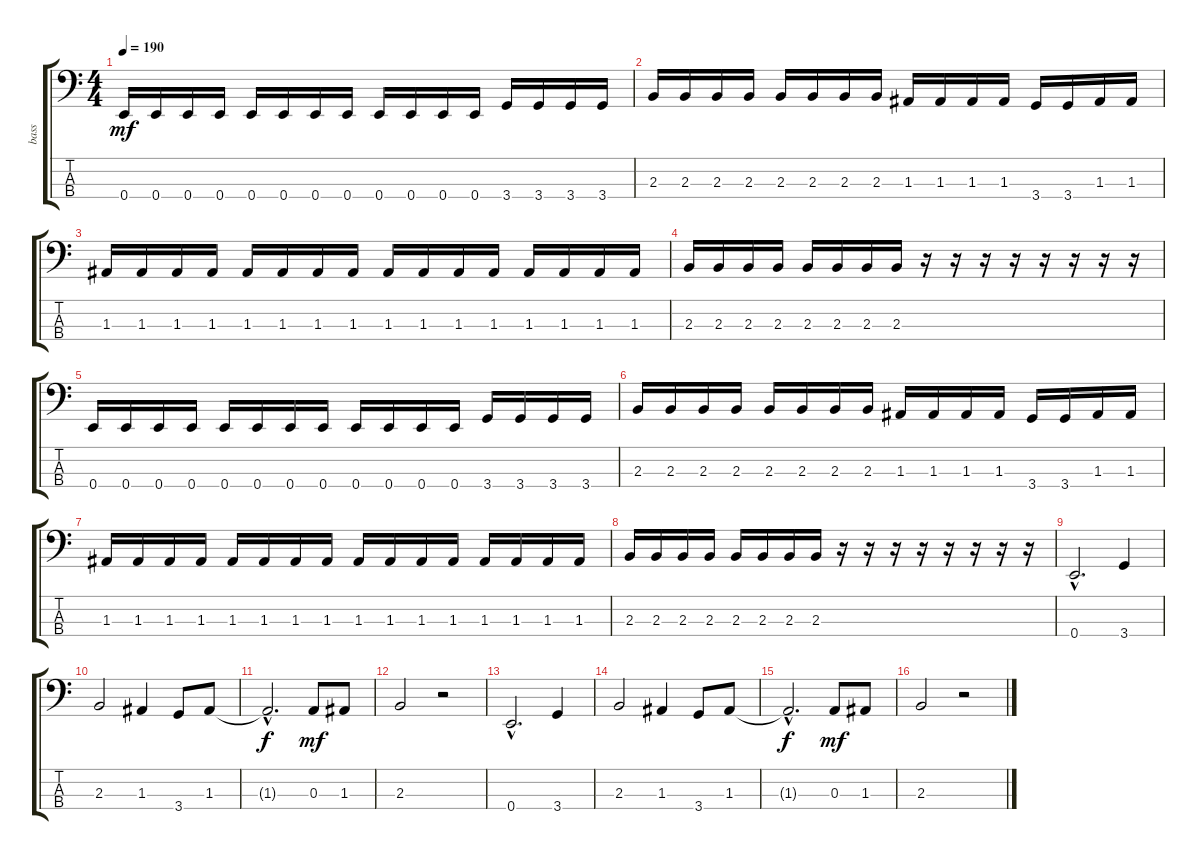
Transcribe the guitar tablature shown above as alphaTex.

\track ("bass                " "bass      ") {instrument electricbasspick}
\staff {score tabs}
\tuning (G2 D2 A1 E1) {hide}
\ts (4 4)
\tempo 190
\clef f4
\ks c
0.4.16{dy mf} 0.4.16 0.4.16 0.4.16 0.4.16 0.4.16 0.4.16 0.4.16 0.4.16 0.4.16 0.4.16 0.4.16 3.4.16 3.4.16 3.4.16 3.4.16 |
2.3.16 2.3.16 2.3.16 2.3.16 2.3.16 2.3.16 2.3.16 2.3.16 1.3.16 1.3.16 1.3.16 1.3.16 3.4.16 3.4.16 1.3.16 1.3.16 |
1.3.16 1.3.16 1.3.16 1.3.16 1.3.16 1.3.16 1.3.16 1.3.16 1.3.16 1.3.16 1.3.16 1.3.16 1.3.16 1.3.16 1.3.16 1.3.16 |
2.3.16 2.3.16 2.3.16 2.3.16 2.3.16 2.3.16 2.3.16 2.3.16 r.16 r.16 r.16 r.16 r.16 r.16 r.16 r.16 |
0.4.16 0.4.16 0.4.16 0.4.16 0.4.16 0.4.16 0.4.16 0.4.16 0.4.16 0.4.16 0.4.16 0.4.16 3.4.16 3.4.16 3.4.16 3.4.16 |
2.3.16 2.3.16 2.3.16 2.3.16 2.3.16 2.3.16 2.3.16 2.3.16 1.3.16 1.3.16 1.3.16 1.3.16 3.4.16 3.4.16 1.3.16 1.3.16 |
1.3.16 1.3.16 1.3.16 1.3.16 1.3.16 1.3.16 1.3.16 1.3.16 1.3.16 1.3.16 1.3.16 1.3.16 1.3.16 1.3.16 1.3.16 1.3.16 |
2.3.16 2.3.16 2.3.16 2.3.16 2.3.16 2.3.16 2.3.16 2.3.16 r.16 r.16 r.16 r.16 r.16 r.16 r.16 r.16 |
0.4{hac}.2{d} 3.4.4 |
2.3.2 1.3.4 3.4.8 1.3.8 |
1.3{hac t}.2{d dy f} 0.3.8{dy mf} 1.3.8 |
2.3.2 r.2 |
0.4{hac}.2{d} 3.4.4 |
2.3.2 1.3.4 3.4.8 1.3.8 |
1.3{hac t}.2{d dy f} 0.3.8{dy mf} 1.3.8 |
2.3.2 r.2
